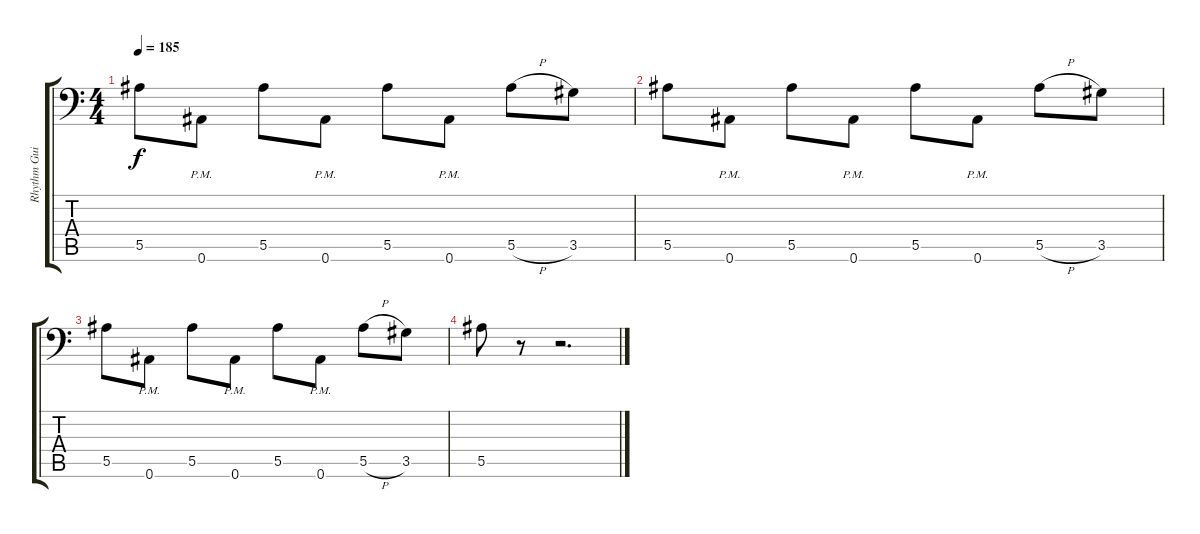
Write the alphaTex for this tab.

\track ("Rhythm Guitar: Chris Di Carlo" "Rhythm Gui") {instrument distortionguitar}
\staff {score tabs}
\tuning (C4 G3 Eb3 Bb2 F2 Bb1) {hide}
\ts (4 4)
\tempo 185
\clef f4
\ks c
5.5.8{dy f} 0.6{pm}.8 5.5.8 0.6{pm}.8 5.5.8 0.6{pm}.8 5.5{h}.8 3.5.8 |
5.5.8 0.6{pm}.8 5.5.8 0.6{pm}.8 5.5.8 0.6{pm}.8 5.5{h}.8 3.5.8 |
5.5.8 0.6{pm}.8 5.5.8 0.6{pm}.8 5.5.8 0.6{pm}.8 5.5{h}.8 3.5.8 |
5.5.8 r.8 r.2{d}
